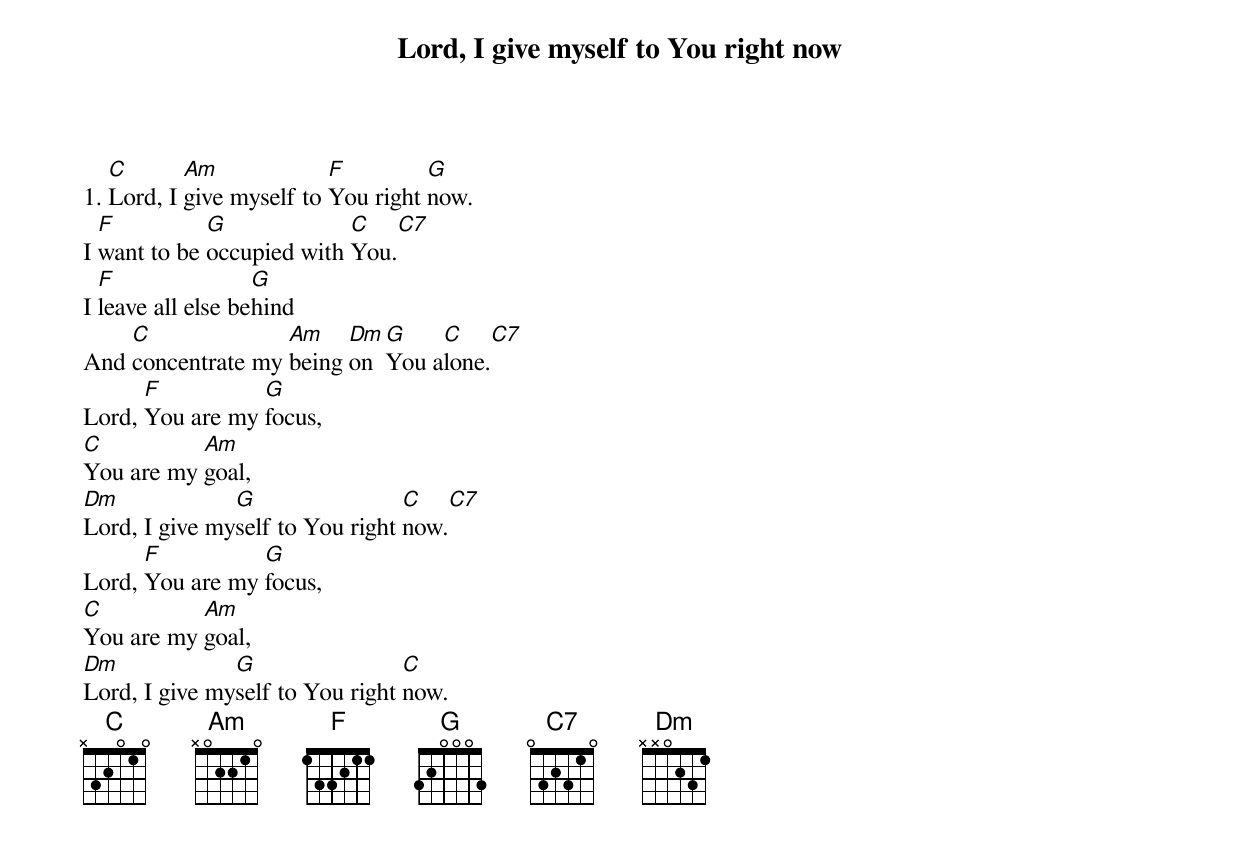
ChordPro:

{t:Lord, I give myself to You right now}

1. [C]Lord, I [Am]give myself to [F]You right [G]now.
I [F]want to be [G]occupied with [C]You.[C7]
I [F]leave all else be[G]hind
And [C]concentrate my [Am]being [Dm]on [G]You a[C]lone.[C7]
Lord, [F]You are my [G]focus,
[C]You are my [Am]goal,
[Dm]Lord, I give my[G]self to You right [C]now.[C7]
Lord, [F]You are my [G]focus,
[C]You are my [Am]goal,
[Dm]Lord, I give my[G]self to You right [C]now.
